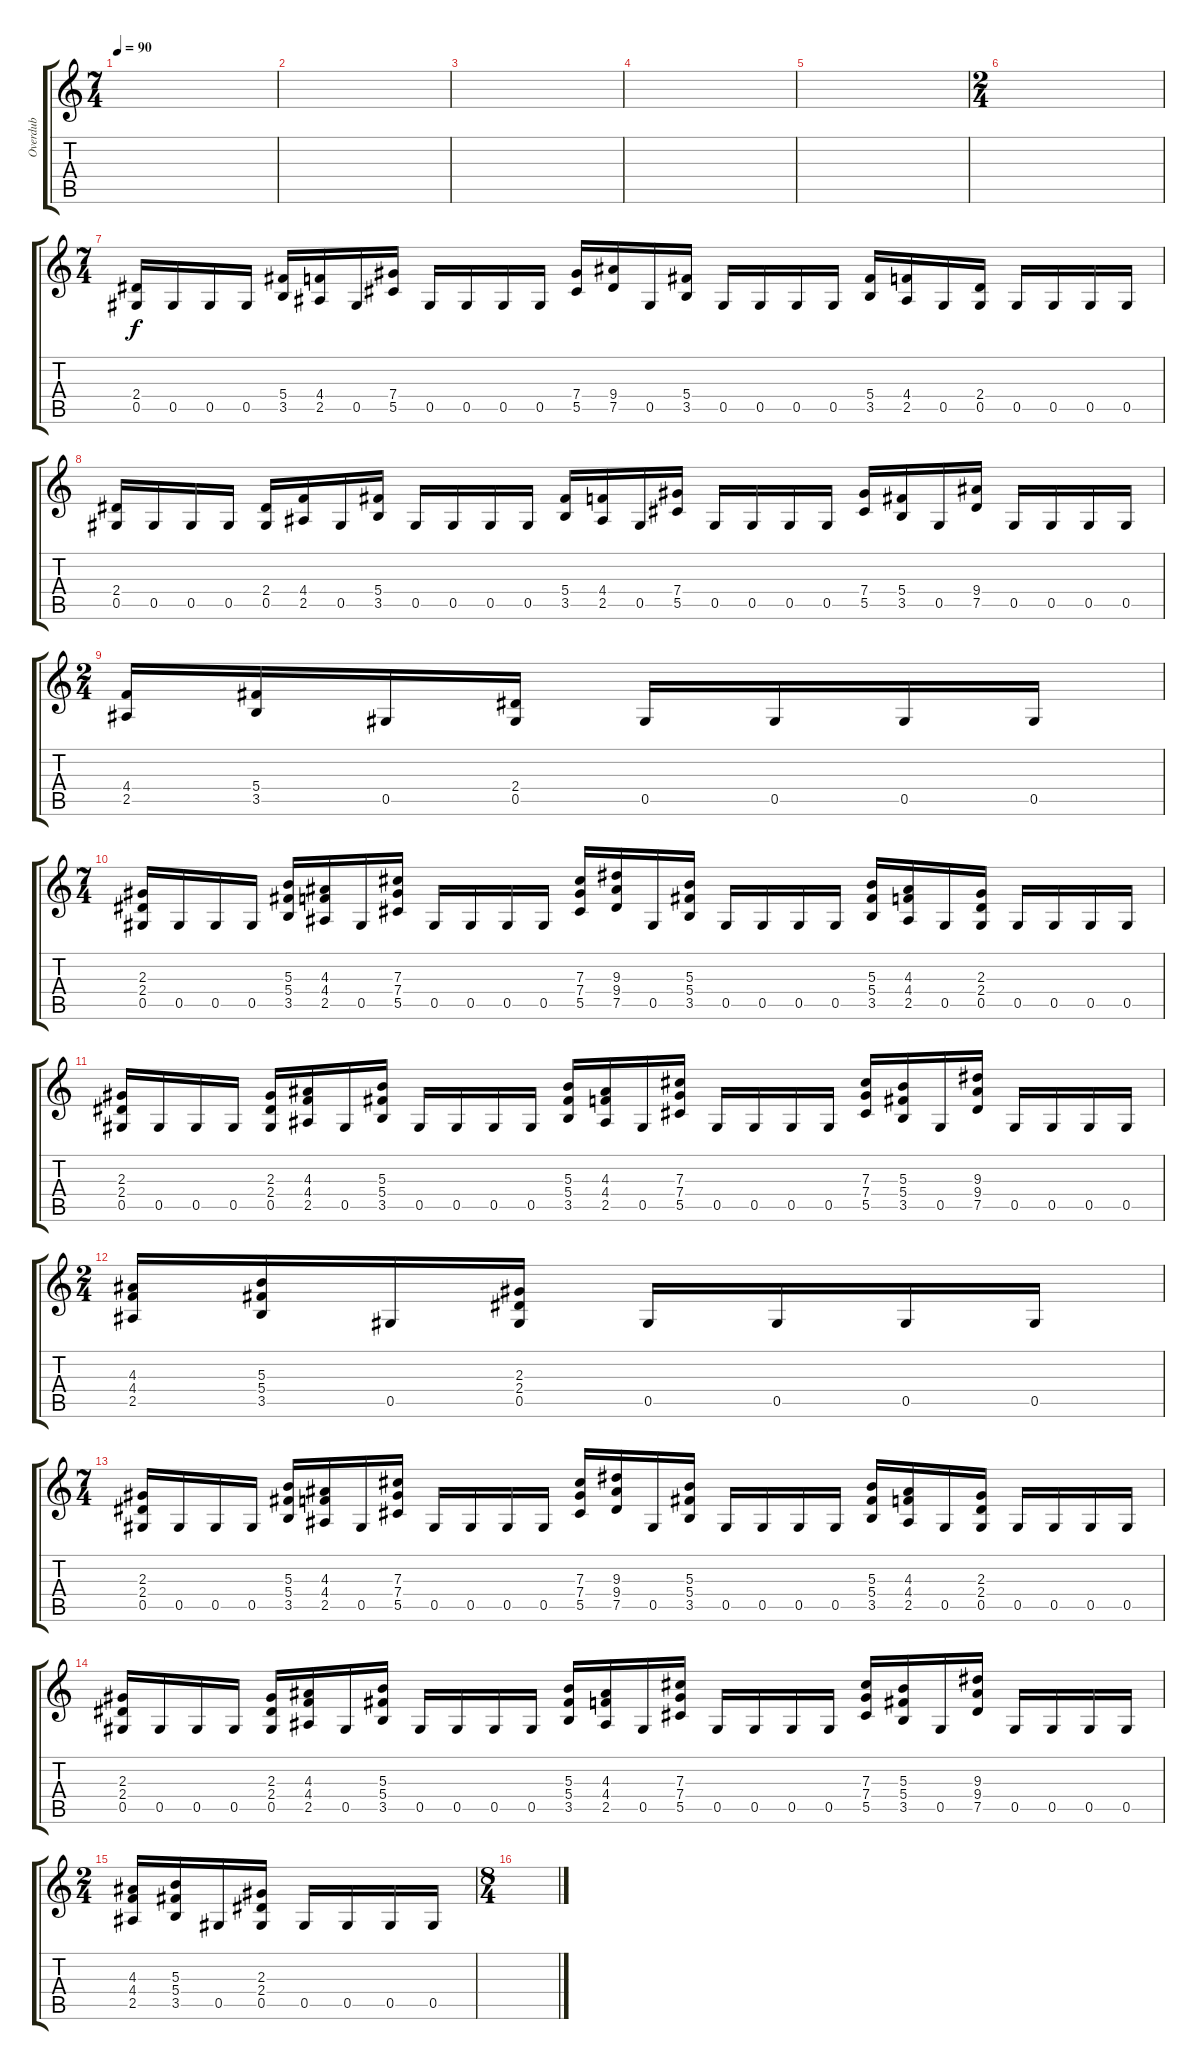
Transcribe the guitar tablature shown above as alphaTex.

\track ("Overdub" "Overdub") {instrument distortionguitar}
\staff {score tabs}
\tuning (Eb4 Bb3 Gb3 Db3 Ab2 Eb2) {hide}
\ts (7 4)
\tempo 90
\clef g2
\ks c
|
|
|
|
|
\ts (2 4)
|
\ts (7 4)
(2.4 0.5).16 0.5.16 0.5.16 0.5.16 (5.4 3.5).16 (4.4 2.5).16 0.5.16 (7.4 5.5).16 0.5.16 0.5.16 0.5.16 0.5.16 (7.4 5.5).16 (9.4 7.5).16 0.5.16 (5.4 3.5).16 0.5.16 0.5.16 0.5.16 0.5.16 (5.4 3.5).16 (4.4 2.5).16 0.5.16 (2.4 0.5).16 0.5.16 0.5.16 0.5.16 0.5.16 |
(2.4 0.5).16 0.5.16 0.5.16 0.5.16 (2.4 0.5).16 (4.4 2.5).16 0.5.16 (5.4 3.5).16 0.5.16 0.5.16 0.5.16 0.5.16 (5.4 3.5).16 (4.4 2.5).16 0.5.16 (7.4 5.5).16 0.5.16 0.5.16 0.5.16 0.5.16 (7.4 5.5).16 (5.4 3.5).16 0.5.16 (9.4 7.5).16 0.5.16 0.5.16 0.5.16 0.5.16 |
\ts (2 4)
(4.4 2.5).16 (5.4 3.5).16 0.5.16 (2.4 0.5).16 0.5.16 0.5.16 0.5.16 0.5.16 |
\ts (7 4)
(2.3 2.4 0.5).16 0.5.16 0.5.16 0.5.16 (5.3 5.4 3.5).16 (4.3 4.4 2.5).16 0.5.16 (7.3 7.4 5.5).16 0.5.16 0.5.16 0.5.16 0.5.16 (7.3 7.4 5.5).16 (9.3 9.4 7.5).16 0.5.16 (5.3 5.4 3.5).16 0.5.16 0.5.16 0.5.16 0.5.16 (5.3 5.4 3.5).16 (4.3 4.4 2.5).16 0.5.16 (2.3 2.4 0.5).16 0.5.16 0.5.16 0.5.16 0.5.16 |
(2.3 2.4 0.5).16 0.5.16 0.5.16 0.5.16 (2.3 2.4 0.5).16 (4.3 4.4 2.5).16 0.5.16 (5.3 5.4 3.5).16 0.5.16 0.5.16 0.5.16 0.5.16 (5.3 5.4 3.5).16 (4.3 4.4 2.5).16 0.5.16 (7.3 7.4 5.5).16 0.5.16 0.5.16 0.5.16 0.5.16 (7.3 7.4 5.5).16 (5.3 5.4 3.5).16 0.5.16 (9.3 9.4 7.5).16 0.5.16 0.5.16 0.5.16 0.5.16 |
\ts (2 4)
(4.3 4.4 2.5).16 (5.3 5.4 3.5).16 0.5.16 (2.3 2.4 0.5).16 0.5.16 0.5.16 0.5.16 0.5.16 |
\ts (7 4)
(2.3 2.4 0.5).16 0.5.16 0.5.16 0.5.16 (5.3 5.4 3.5).16 (4.3 4.4 2.5).16 0.5.16 (7.3 7.4 5.5).16 0.5.16 0.5.16 0.5.16 0.5.16 (7.3 7.4 5.5).16 (9.3 9.4 7.5).16 0.5.16 (5.3 5.4 3.5).16 0.5.16 0.5.16 0.5.16 0.5.16 (5.3 5.4 3.5).16 (4.3 4.4 2.5).16 0.5.16 (2.3 2.4 0.5).16 0.5.16 0.5.16 0.5.16 0.5.16 |
(2.3 2.4 0.5).16 0.5.16 0.5.16 0.5.16 (2.3 2.4 0.5).16 (4.3 4.4 2.5).16 0.5.16 (5.3 5.4 3.5).16 0.5.16 0.5.16 0.5.16 0.5.16 (5.3 5.4 3.5).16 (4.3 4.4 2.5).16 0.5.16 (7.3 7.4 5.5).16 0.5.16 0.5.16 0.5.16 0.5.16 (7.3 7.4 5.5).16 (5.3 5.4 3.5).16 0.5.16 (9.3 9.4 7.5).16 0.5.16 0.5.16 0.5.16 0.5.16 |
\ts (2 4)
(4.3 4.4 2.5).16 (5.3 5.4 3.5).16 0.5.16 (2.3 2.4 0.5).16 0.5.16 0.5.16 0.5.16 0.5.16 |
\ts (8 4)
